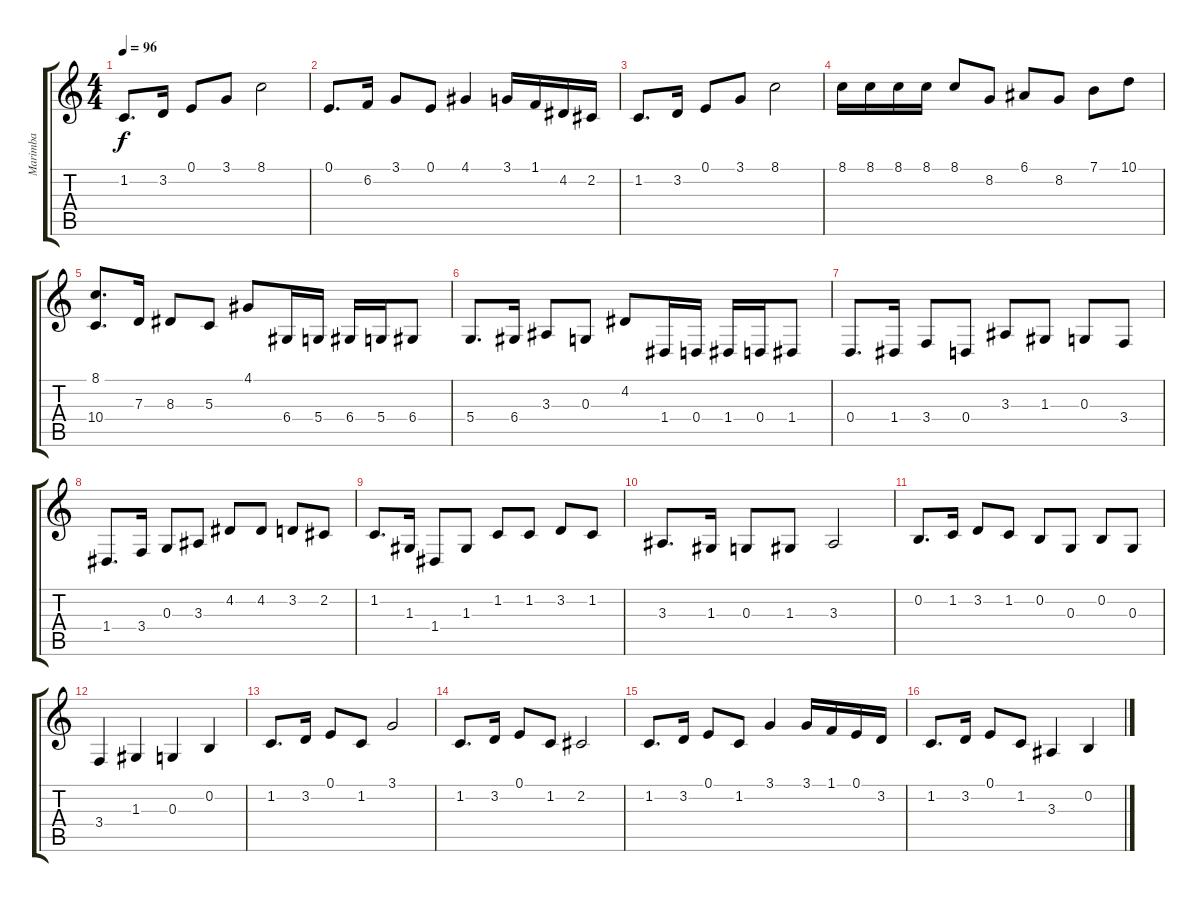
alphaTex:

\track ("Marimba" "Marimba") {instrument marimba}
\staff {score tabs}
\tuning (E4 B3 G3 D3 A2 E2) {hide}
\ts (4 4)
\tempo 96
\clef g2
\ks c
1.2.8{d dy f} 3.2.16 0.1.8 3.1.8 8.1.2 |
0.1.8{d} 6.2.16 3.1.8 0.1.8 4.1.4 3.1.16 1.1.16 4.2.16 2.2.16 |
1.2.8{d} 3.2.16 0.1.8 3.1.8 8.1.2 |
8.1.16 8.1.16 8.1.16 8.1.16 8.1.8 8.2.8 6.1.8 8.2.8 7.1.8 10.1.8 |
(8.1 10.4).8{d} 7.3.16 8.3.8 5.3.8 4.1.8 6.4.16 5.4.16 6.4.16 5.4.16 6.4.8 |
5.4.8{d} 6.4.16 3.3.8 0.3.8 4.2.8 1.4.16 0.4.16 1.4.16 0.4.16 1.4.8 |
0.4.8{d} 1.4.16 3.4.8 0.4.8 3.3.8 1.3.8 0.3.8 3.4.8 |
1.4.8{d} 3.4.16 0.3.8 3.3.8 4.2.8 4.2.8 3.2.8 2.2.8 |
1.2.8{d} 1.3.16 1.4.8 1.3.8 1.2.8 1.2.8 3.2.8 1.2.8 |
3.3.8{d} 1.3.16 0.3.8 1.3.8 3.3.2 |
0.2.8{d} 1.2.16 3.2.8 1.2.8 0.2.8 0.3.8 0.2.8 0.3.8 |
3.4.4 1.3.4 0.3.4 0.2.4 |
1.2.8{d} 3.2.16 0.1.8 1.2.8 3.1.2 |
1.2.8{d} 3.2.16 0.1.8 1.2.8 2.2.2 |
1.2.8{d} 3.2.16 0.1.8 1.2.8 3.1.4 3.1.16 1.1.16 0.1.16 3.2.16 |
1.2.8{d} 3.2.16 0.1.8 1.2.8 3.3.4 0.2.4
